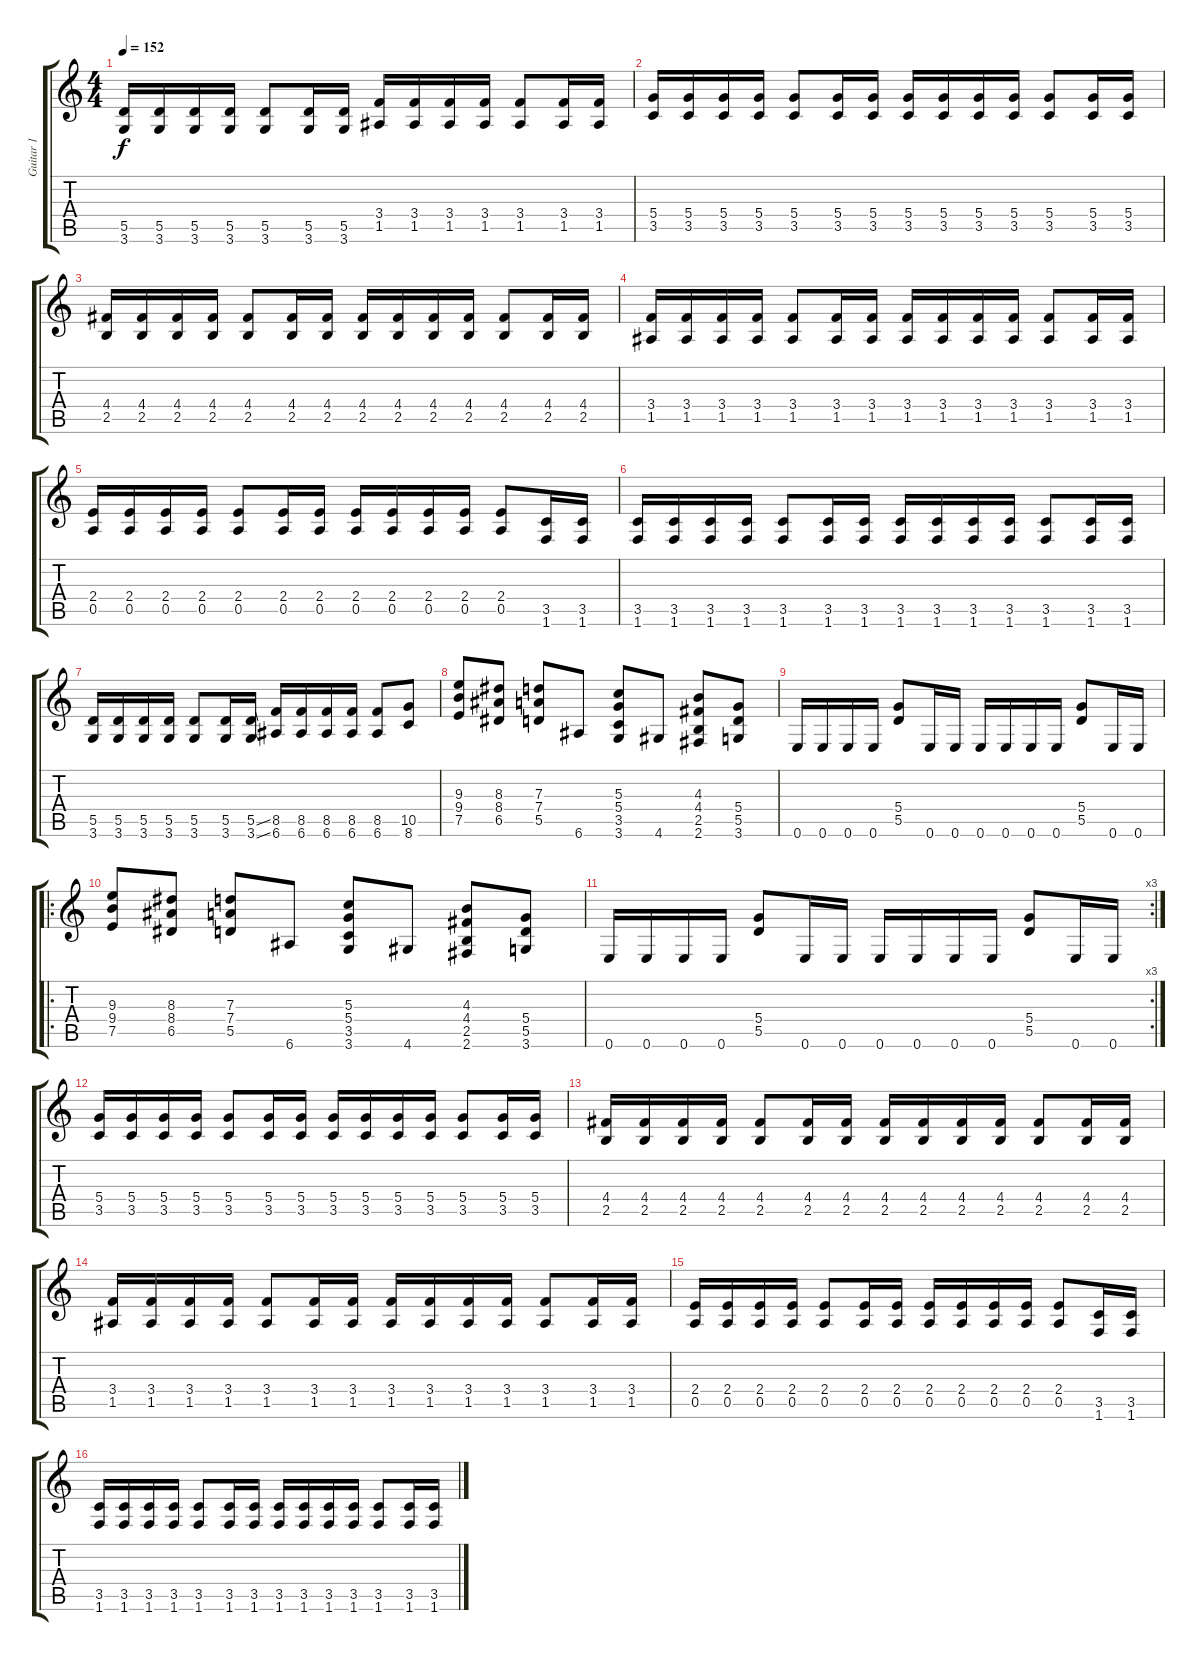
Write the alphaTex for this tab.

\track ("Guitar 1" "Guitar 1") {instrument distortionguitar}
\staff {score tabs}
\tuning (E4 B3 G3 D3 A2 E2) {hide}
\ts (4 4)
\tempo 152
\clef g2
\ks c
(5.5 3.6).16{dy f} (5.5 3.6).16 (5.5 3.6).16 (5.5 3.6).16 (5.5 3.6).8 (5.5 3.6).16 (5.5 3.6).16 (3.4 1.5).16 (3.4 1.5).16 (3.4 1.5).16 (3.4 1.5).16 (3.4 1.5).8 (3.4 1.5).16 (3.4 1.5).16 |
(5.4 3.5).16 (5.4 3.5).16 (5.4 3.5).16 (5.4 3.5).16 (5.4 3.5).8 (5.4 3.5).16 (5.4 3.5).16 (5.4 3.5).16 (5.4 3.5).16 (5.4 3.5).16 (5.4 3.5).16 (5.4 3.5).8 (5.4 3.5).16 (5.4 3.5).16 |
(4.4 2.5).16 (4.4 2.5).16 (4.4 2.5).16 (4.4 2.5).16 (4.4 2.5).8 (4.4 2.5).16 (4.4 2.5).16 (4.4 2.5).16 (4.4 2.5).16 (4.4 2.5).16 (4.4 2.5).16 (4.4 2.5).8 (4.4 2.5).16 (4.4 2.5).16 |
(3.4 1.5).16 (3.4 1.5).16 (3.4 1.5).16 (3.4 1.5).16 (3.4 1.5).8 (3.4 1.5).16 (3.4 1.5).16 (3.4 1.5).16 (3.4 1.5).16 (3.4 1.5).16 (3.4 1.5).16 (3.4 1.5).8 (3.4 1.5).16 (3.4 1.5).16 |
(2.4 0.5).16 (2.4 0.5).16 (2.4 0.5).16 (2.4 0.5).16 (2.4 0.5).8 (2.4 0.5).16 (2.4 0.5).16 (2.4 0.5).16 (2.4 0.5).16 (2.4 0.5).16 (2.4 0.5).16 (2.4 0.5).8 (3.5 1.6).16 (3.5 1.6).16 |
(3.5 1.6).16 (3.5 1.6).16 (3.5 1.6).16 (3.5 1.6).16 (3.5 1.6).8 (3.5 1.6).16 (3.5 1.6).16 (3.5 1.6).16 (3.5 1.6).16 (3.5 1.6).16 (3.5 1.6).16 (3.5 1.6).8 (3.5 1.6).16 (3.5 1.6).16 |
(5.5 3.6).16 (5.5 3.6).16 (5.5 3.6).16 (5.5 3.6).16 (5.5 3.6).8 (5.5 3.6).16 (5.5{ss} 3.6{ss}).16 (8.5 6.6).16 (8.5 6.6).16 (8.5 6.6).16 (8.5 6.6).16 (8.5 6.6).8 (10.5 8.6).8 |
(9.3 9.4 7.5).8 (8.3 8.4 6.5).8 (7.3 7.4 5.5).8 6.6.8 (5.3 5.4 3.5 3.6).8 4.6.8 (4.3 4.4 2.5 2.6).8 (5.4 5.5 3.6).8 |
0.6.16 0.6.16 0.6.16 0.6.16 (5.4 5.5).8 0.6.16 0.6.16 0.6.16 0.6.16 0.6.16 0.6.16 (5.4 5.5).8 0.6.16 0.6.16 |
\ro
(9.3 9.4 7.5).8 (8.3 8.4 6.5).8 (7.3 7.4 5.5).8 6.6.8 (5.3 5.4 3.5 3.6).8 4.6.8 (4.3 4.4 2.5 2.6).8 (5.4 5.5 3.6).8 |
\rc 3
0.6.16 0.6.16 0.6.16 0.6.16 (5.4 5.5).8 0.6.16 0.6.16 0.6.16 0.6.16 0.6.16 0.6.16 (5.4 5.5).8 0.6.16 0.6.16 |
(5.4 3.5).16 (5.4 3.5).16 (5.4 3.5).16 (5.4 3.5).16 (5.4 3.5).8 (5.4 3.5).16 (5.4 3.5).16 (5.4 3.5).16 (5.4 3.5).16 (5.4 3.5).16 (5.4 3.5).16 (5.4 3.5).8 (5.4 3.5).16 (5.4 3.5).16 |
(4.4 2.5).16 (4.4 2.5).16 (4.4 2.5).16 (4.4 2.5).16 (4.4 2.5).8 (4.4 2.5).16 (4.4 2.5).16 (4.4 2.5).16 (4.4 2.5).16 (4.4 2.5).16 (4.4 2.5).16 (4.4 2.5).8 (4.4 2.5).16 (4.4 2.5).16 |
(3.4 1.5).16 (3.4 1.5).16 (3.4 1.5).16 (3.4 1.5).16 (3.4 1.5).8 (3.4 1.5).16 (3.4 1.5).16 (3.4 1.5).16 (3.4 1.5).16 (3.4 1.5).16 (3.4 1.5).16 (3.4 1.5).8 (3.4 1.5).16 (3.4 1.5).16 |
(2.4 0.5).16 (2.4 0.5).16 (2.4 0.5).16 (2.4 0.5).16 (2.4 0.5).8 (2.4 0.5).16 (2.4 0.5).16 (2.4 0.5).16 (2.4 0.5).16 (2.4 0.5).16 (2.4 0.5).16 (2.4 0.5).8 (3.5 1.6).16 (3.5 1.6).16 |
(3.5 1.6).16 (3.5 1.6).16 (3.5 1.6).16 (3.5 1.6).16 (3.5 1.6).8 (3.5 1.6).16 (3.5 1.6).16 (3.5 1.6).16 (3.5 1.6).16 (3.5 1.6).16 (3.5 1.6).16 (3.5 1.6).8 (3.5 1.6).16 (3.5 1.6).16
